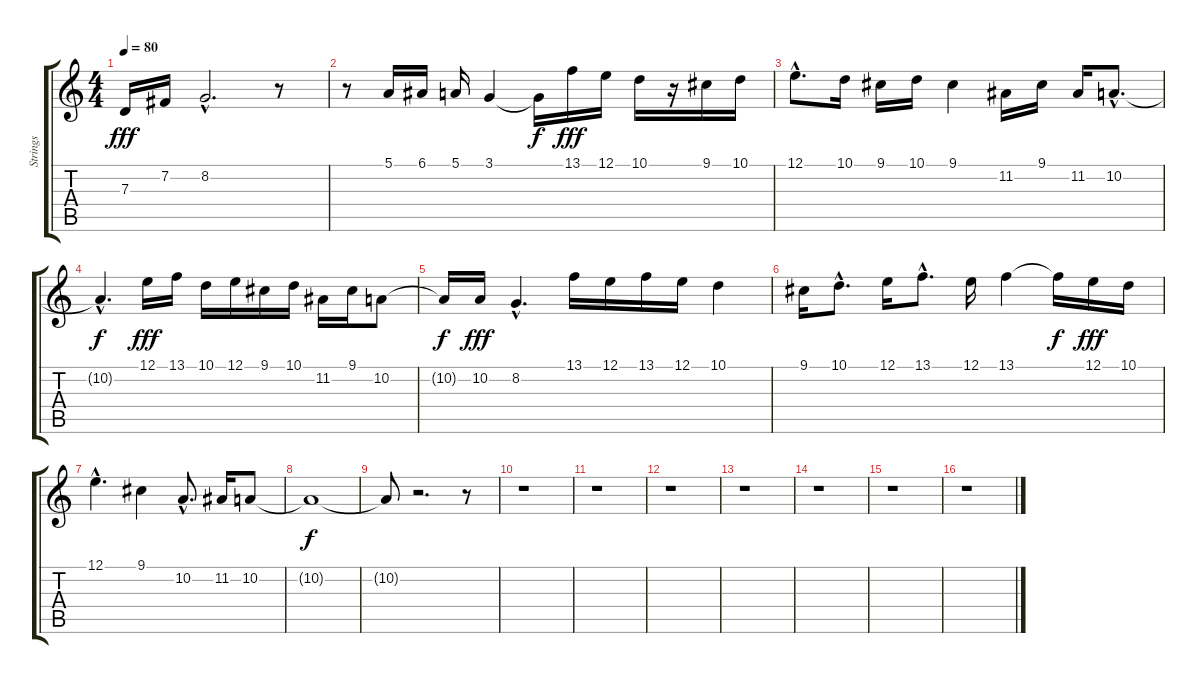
\track ("Strings             " "Strings   ") {instrument stringensemble1}
\staff {score tabs}
\tuning (E4 B3 G3 D3 A2 E2) {hide}
\ts (4 4)
\tempo 80
\clef g2
\ks c
7.3.16{dy fff} 7.2.16 8.2{hac}.2{d} r.8 |
r.8 5.1.16 6.1.16 5.1.16 3.1.4 3.1{t}.16{dy f} 13.1.16{dy fff} 12.1.16 10.1.16 r.16 9.1.16 10.1.16 |
12.1{hac}.8{d} 10.1.16 9.1.16 10.1.16 9.1.4 11.2.16 9.1.16 11.2.16 10.2{hac}.8{d} |
10.2{hac t}.4{d dy f} 12.1.16{dy fff} 13.1.16 10.1.16 12.1.16 9.1.16 10.1.16 11.2.16 9.1.16 10.2.8 |
10.2{t}.16{dy f} 10.2.16{dy fff} 8.2{hac}.4{d} 13.1.16 12.1.16 13.1.16 12.1.16 10.1.4 |
9.1.16 10.1{hac}.8{d} 12.1.16 13.1{hac}.8{d} 12.1.16 13.1.4 13.1{t}.16{dy f} 12.1.16{dy fff} 10.1.16 |
12.1{hac}.4{d} 9.1.4 10.2{hac}.8{d} 11.2.16 10.2.8 |
10.2{t}.1{dy f} |
10.2{t}.8 r.2{d} r.8 |
r.1 |
r.1 |
r.1 |
r.1 |
r.1 |
r.1 |
r.1
